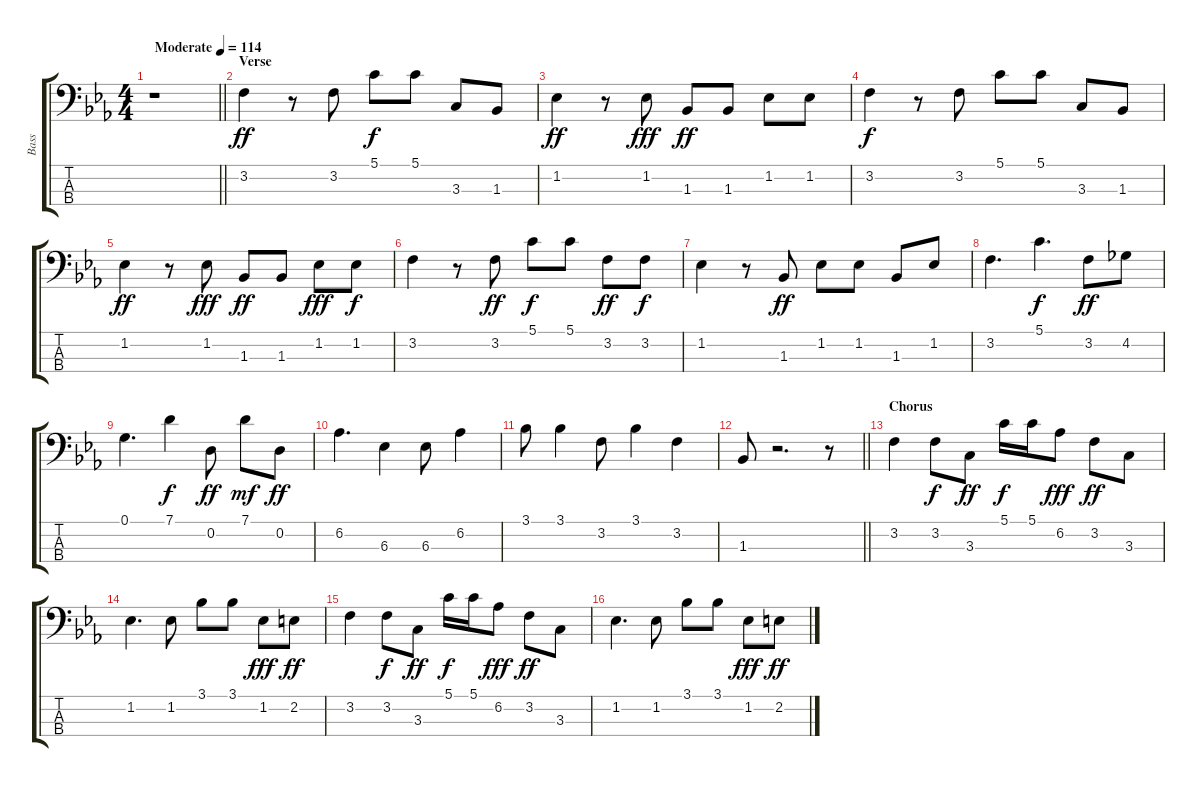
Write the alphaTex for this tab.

\track ("Bass" "Bass") {solo instrument electricbassfinger}
\staff {score tabs}
\tuning (G2 D2 A1 E1) {hide}
\ts (4 4)
\tempo (114 "Moderate")
\clef f4
\barLineRight lightlight
\ks eb
r.1{dy ff instrument electricbassfinger} |
\section ("" "Verse")
3.2.4 r.8 3.2.8 5.1.8{dy f} 5.1.8 3.3.8 1.3.8 |
1.2.4{dy ff} r.8 1.2.8{dy fff} 1.3.8{dy ff} 1.3.8 1.2.8 1.2.8 |
3.2.4{dy f} r.8 3.2.8 5.1.8 5.1.8 3.3.8 1.3.8 |
1.2.4{dy ff} r.8 1.2.8{dy fff} 1.3.8{dy ff} 1.3.8 1.2.8{dy fff} 1.2.8{dy f} |
3.2.4 r.8 3.2.8{dy ff} 5.1.8{dy f} 5.1.8 3.2.8{dy ff} 3.2.8{dy f} |
1.2.4 r.8 1.3.8{dy ff} 1.2.8 1.2.8 1.3.8 1.2.8 |
3.2.4{d} 5.1.4{d dy f} 3.2.8{dy ff} 4.2.8 |
0.1.4{d} 7.1.4{dy f} 0.2.8{dy ff} 7.1.8{dy mf} 0.2.8{dy ff} |
6.2.4{d} 6.3.4 6.3.8 6.2.4 |
3.1.8 3.1.4 3.2.8 3.1.4 3.2.4 |
\barLineRight lightlight
1.3.8 r.2{d} r.8 |
\section ("" "Chorus")
3.2.4 3.2.8{dy f} 3.3.8{dy ff} 5.1.16{dy f} 5.1.16 6.2.8{dy fff} 3.2.8{dy ff} 3.3.8 |
1.2.4{d} 1.2.8 3.1.8 3.1.8 1.2.8{dy fff} 2.2.8{dy ff} |
3.2.4 3.2.8{dy f} 3.3.8{dy ff} 5.1.16{dy f} 5.1.16 6.2.8{dy fff} 3.2.8{dy ff} 3.3.8 |
1.2.4{d} 1.2.8 3.1.8 3.1.8 1.2.8{dy fff} 2.2.8{dy ff}
